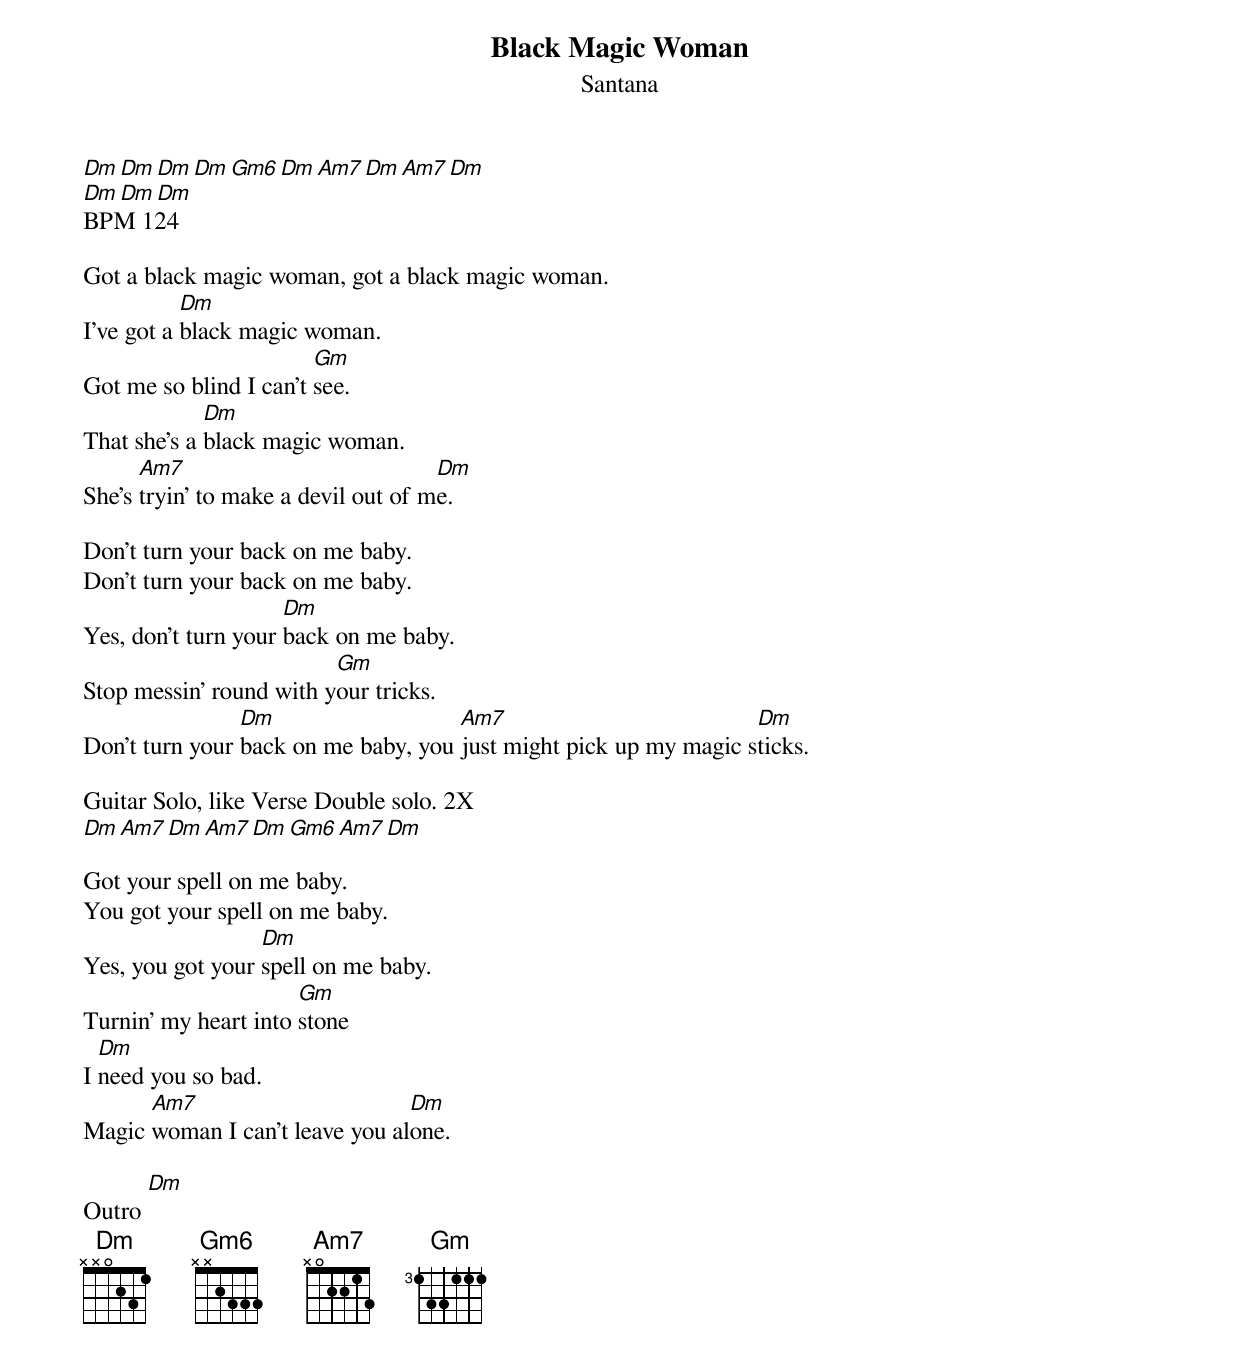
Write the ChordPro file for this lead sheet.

{title:Black Magic Woman}
{subtitle:Santana}
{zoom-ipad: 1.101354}
[Dm][Dm][Dm][Dm][Gm6][Dm][Am7][Dm][Am7][Dm]
[Dm][Dm][Dm]
BPM 124

Got a black magic woman, got a black magic woman.
I've got a [Dm]black magic woman.
Got me so blind I can't [Gm]see.
That she's a [Dm]black magic woman.
She's [Am7]tryin' to make a devil out of m[Dm]e.

Don't turn your back on me baby.
Don't turn your back on me baby.
Yes, don't turn your [Dm]back on me baby.
Stop messin' round with y[Gm]our tricks.
Don't turn your [Dm]back on me baby, you [Am7]just might pick up my magic s[Dm]ticks.

Guitar Solo, like Verse Double solo. 2X
[Dm][Am7][Dm][Am7][Dm][Gm6][Am7][Dm]

Got your spell on me baby.
You got your spell on me baby.
Yes, you got your [Dm]spell on me baby.
Turnin' my heart into [Gm]stone
I [Dm]need you so bad.
Magic [Am7]woman I can't leave you al[Dm]one.

Outro [Dm]
